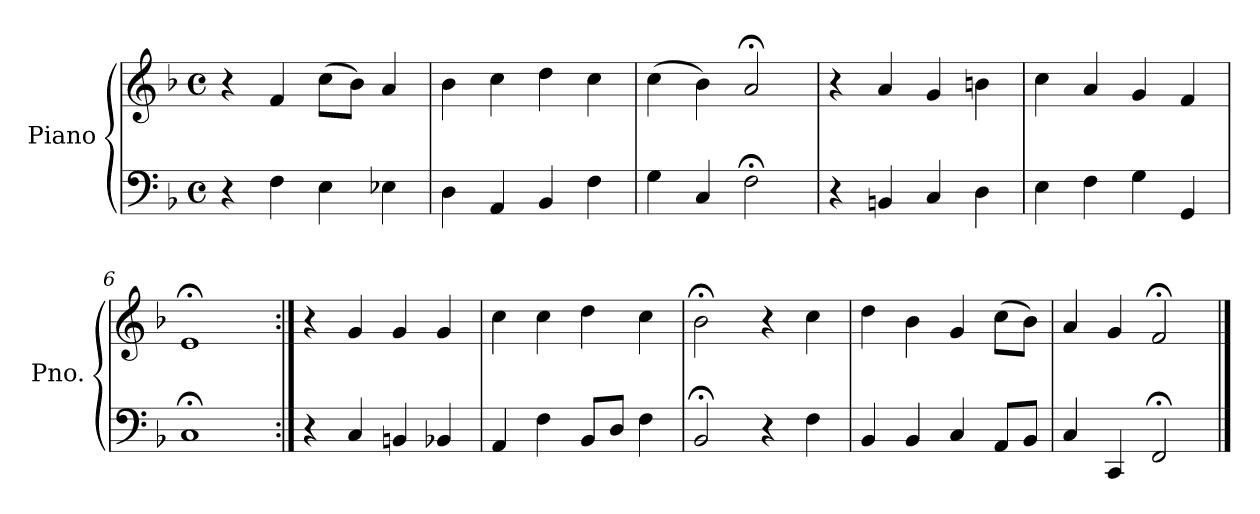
**kern	**kern
*part1	*part1
*staff2	*staff1
*I"Piano	*
*I'Pno.	*
*clefF4	*clefG2
*k[b-]	*k[b-]
*M4/4	*M4/4
*met(c)	*met(c)
=1	=1
4r	4r
4F\	4f/
4E\	(8cc\L
.	8b-\J)
4E-X\	4a/
=2	=2
4D\	4b-\
4AA/	4cc\
4BB-/	4dd\
4F\	4cc\
=3	=3
4G\	(4cc\
4C/	4b-\)
2F;<\	2a;</
=4	=4
4r	4r
4BBn/	4a/
4C/	4g/
4D\	4bn\
=5	=5
4E\	4cc\
4F\	4a/
4G\	4g/
4GG/	4f/
=6	=6
1C;<	1e;<
=7:|!	=7:|!
4r	4r
4C/	4g/
4BBn/	4g/
4BB-X/	4g/
!!LO:LB:g=z
=8	=8
4AA/	4cc\
4F\	4cc\
8BB-/L	4dd\
8D/J	.
4F\	4cc\
=9	=9
2BB-;</	2b-;<\
4r	4r
4F\	4cc\
=10	=10
4BB-/	4dd\
4BB-/	4b-\
4C/	4g/
8AA/L	(8cc\L
8BB-/J	8b-\J)
=11	=11
4C/	4a/
4CC/	4g/
2FF;</	2f;</
==	==
*-	*-
